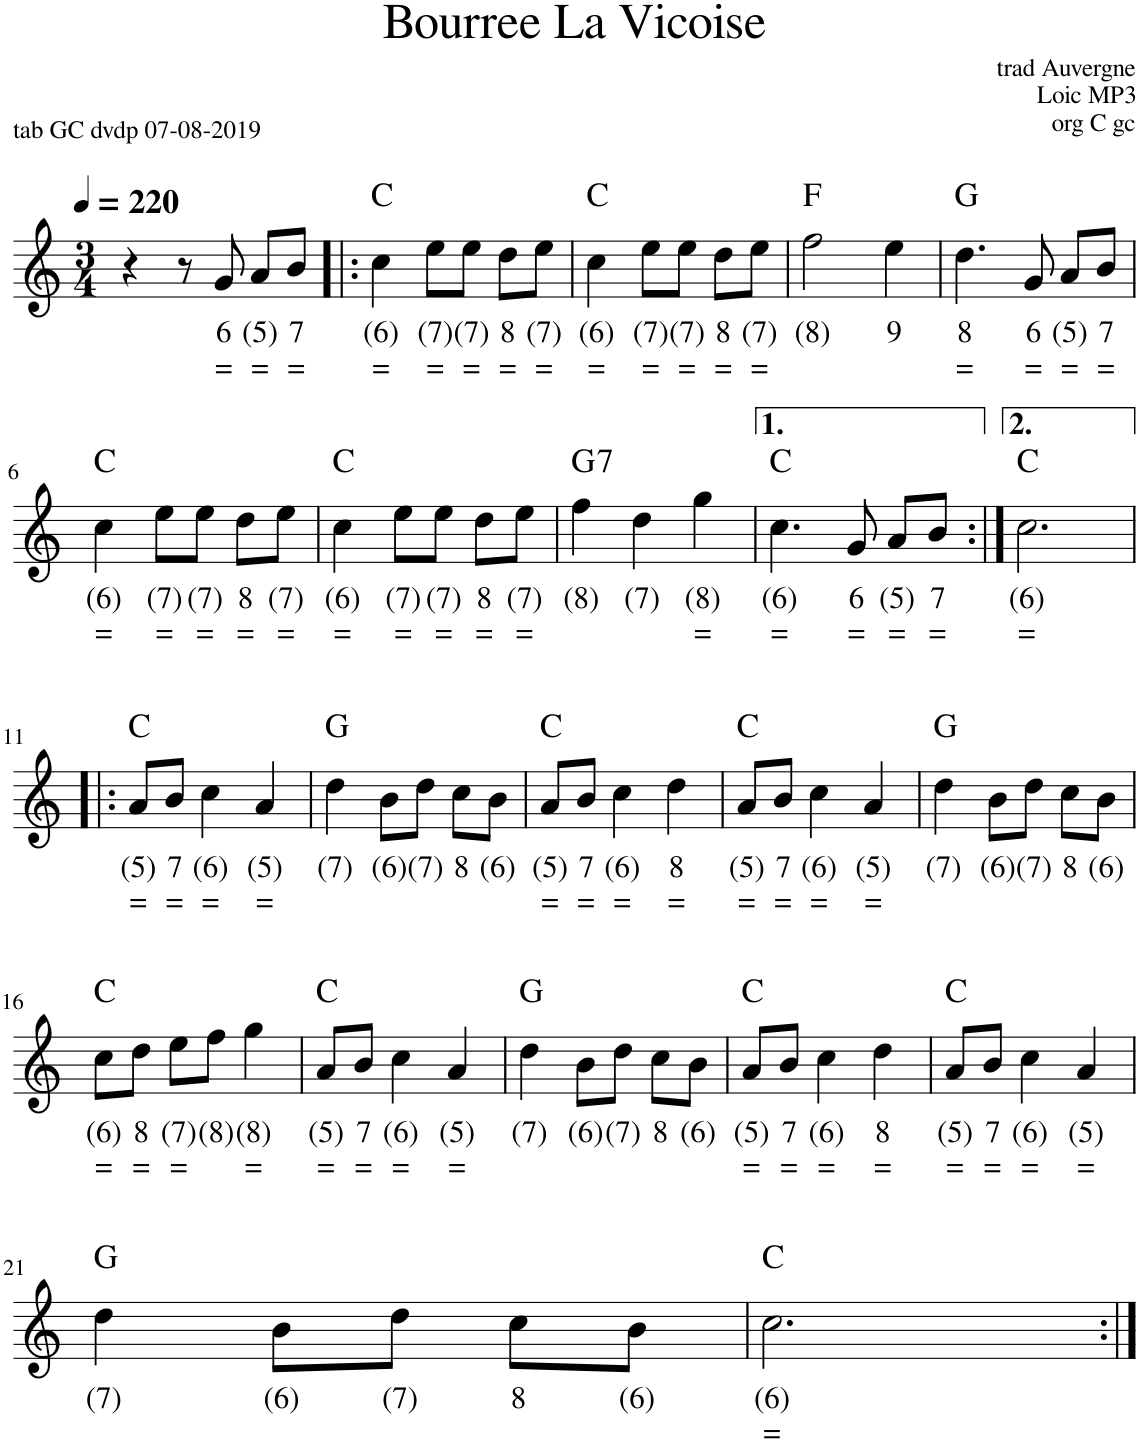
**kern	**text	**text	**harte
*part1	*part1	*part1	*part1
*staff1	*staff1	*staff1	*
*I"Accordeon	*	*	*
*I'Acc.	*	*	*
*clefG2	*	*	*
*k[]	*	*	*
*M3/4	*	*	*
*MM220	*	*	*
=1	=1	=1	=1
4r	.	.	.
8r	.	.	.
!	!LO:LY:b	!LO:LY:b	!
8g/	6	=	.
!	!LO:LY:b	!LO:LY:b	!
8a/L	(5)	=	.
!	!LO:LY:b	!LO:LY:b	!
8b/J	7	=	.
=2!|:	=2!|:	=2!|:	=2!|:
!	!LO:LY:b	!LO:LY:b	!
4cc\	(6)	=	C:maj
!	!LO:LY:b	!LO:LY:b	!
8ee\L	(7)	=	.
!	!LO:LY:b	!LO:LY:b	!
8ee\J	(7)	=	.
!	!LO:LY:b	!LO:LY:b	!
8dd\L	8	=	.
!	!LO:LY:b	!LO:LY:b	!
8ee\J	(7)	=	.
=3	=3	=3	=3
!	!LO:LY:b	!LO:LY:b	!
4cc\	(6)	=	C:maj
!	!LO:LY:b	!LO:LY:b	!
8ee\L	(7)	=	.
!	!LO:LY:b	!LO:LY:b	!
8ee\J	(7)	=	.
!	!LO:LY:b	!LO:LY:b	!
8dd\L	8	=	.
!	!LO:LY:b	!LO:LY:b	!
8ee\J	(7)	=	.
=4	=4	=4	=4
!	!LO:LY:b	!	!
2ff\	(8)	.	F:maj
!	!LO:LY:b	!	!
4ee\	9	.	.
=5	=5	=5	=5
!	!LO:LY:b	!LO:LY:b	!
4.dd\	8	=	G:maj
!	!LO:LY:b	!LO:LY:b	!
8g/	6	=	.
!	!LO:LY:b	!LO:LY:b	!
8a/L	(5)	=	.
!	!LO:LY:b	!LO:LY:b	!
8b/J	7	=	.
!!LO:LB:g=z
=6	=6	=6	=6
!	!LO:LY:b	!LO:LY:b	!
4cc\	(6)	=	C:maj
!	!LO:LY:b	!LO:LY:b	!
8ee\L	(7)	=	.
!	!LO:LY:b	!LO:LY:b	!
8ee\J	(7)	=	.
!	!LO:LY:b	!LO:LY:b	!
8dd\L	8	=	.
!	!LO:LY:b	!LO:LY:b	!
8ee\J	(7)	=	.
=7	=7	=7	=7
!	!LO:LY:b	!LO:LY:b	!
4cc\	(6)	=	C:maj
!	!LO:LY:b	!LO:LY:b	!
8ee\L	(7)	=	.
!	!LO:LY:b	!LO:LY:b	!
8ee\J	(7)	=	.
!	!LO:LY:b	!LO:LY:b	!
8dd\L	8	=	.
!	!LO:LY:b	!LO:LY:b	!
8ee\J	(7)	=	.
=8	=8	=8	=8
!	!LO:LY:b	!	!LO:H:kt=7
4ff\	(8)	.	G:7
!	!LO:LY:b	!	!
4dd\	(7)	.	.
!	!LO:LY:b	!LO:LY:b	!
4gg\	(8)	=	.
=9	=9	=9	=9
!	!LO:LY:b	!LO:LY:b	!
4.cc\	(6)	=	C:maj
!	!LO:LY:b	!LO:LY:b	!
8g/	6	=	.
!	!LO:LY:b	!LO:LY:b	!
8a/L	(5)	=	.
!	!LO:LY:b	!LO:LY:b	!
8b/J	7	=	.
=10:|!	=10:|!	=10:|!	=10:|!
!	!LO:LY:b	!LO:LY:b	!
2.cc\	(6)	=	C:maj
!!LO:LB:g=z
=11!|:	=11!|:	=11!|:	=11!|:
!	!LO:LY:b	!LO:LY:b	!
8a/L	(5)	=	C:maj
!	!LO:LY:b	!LO:LY:b	!
8b/J	7	=	.
!	!LO:LY:b	!LO:LY:b	!
4cc\	(6)	=	.
!	!LO:LY:b	!LO:LY:b	!
4a/	(5)	=	.
=12	=12	=12	=12
!	!LO:LY:b	!	!
4dd\	(7)	.	G:maj
!	!LO:LY:b	!	!
8b\L	(6)	.	.
!	!LO:LY:b	!	!
8dd\J	(7)	.	.
!	!LO:LY:b	!	!
8cc\L	8	.	.
!	!LO:LY:b	!	!
8b\J	(6)	.	.
=13	=13	=13	=13
!	!LO:LY:b	!LO:LY:b	!
8a/L	(5)	=	C:maj
!	!LO:LY:b	!LO:LY:b	!
8b/J	7	=	.
!	!LO:LY:b	!LO:LY:b	!
4cc\	(6)	=	.
!	!LO:LY:b	!LO:LY:b	!
4dd\	8	=	.
=14	=14	=14	=14
!	!LO:LY:b	!LO:LY:b	!
8a/L	(5)	=	C:maj
!	!LO:LY:b	!LO:LY:b	!
8b/J	7	=	.
!	!LO:LY:b	!LO:LY:b	!
4cc\	(6)	=	.
!	!LO:LY:b	!LO:LY:b	!
4a/	(5)	=	.
=15	=15	=15	=15
!	!LO:LY:b	!	!
4dd\	(7)	.	G:maj
!	!LO:LY:b	!	!
8b\L	(6)	.	.
!	!LO:LY:b	!	!
8dd\J	(7)	.	.
!	!LO:LY:b	!	!
8cc\L	8	.	.
!	!LO:LY:b	!	!
8b\J	(6)	.	.
!!LO:LB:g=z
=16	=16	=16	=16
!	!LO:LY:b	!LO:LY:b	!
8cc\L	(6)	=	C:maj
!	!LO:LY:b	!LO:LY:b	!
8dd\J	8	=	.
!	!LO:LY:b	!LO:LY:b	!
8ee\L	(7)	=	.
!	!LO:LY:b	!	!
8ff\J	(8)	.	.
!	!LO:LY:b	!LO:LY:b	!
4gg\	(8)	=	.
=17	=17	=17	=17
!	!LO:LY:b	!LO:LY:b	!
8a/L	(5)	=	C:maj
!	!LO:LY:b	!LO:LY:b	!
8b/J	7	=	.
!	!LO:LY:b	!LO:LY:b	!
4cc\	(6)	=	.
!	!LO:LY:b	!LO:LY:b	!
4a/	(5)	=	.
=18	=18	=18	=18
!	!LO:LY:b	!	!
4dd\	(7)	.	G:maj
!	!LO:LY:b	!	!
8b\L	(6)	.	.
!	!LO:LY:b	!	!
8dd\J	(7)	.	.
!	!LO:LY:b	!	!
8cc\L	8	.	.
!	!LO:LY:b	!	!
8b\J	(6)	.	.
=19	=19	=19	=19
!	!LO:LY:b	!LO:LY:b	!
8a/L	(5)	=	C:maj
!	!LO:LY:b	!LO:LY:b	!
8b/J	7	=	.
!	!LO:LY:b	!LO:LY:b	!
4cc\	(6)	=	.
!	!LO:LY:b	!LO:LY:b	!
4dd\	8	=	.
=20	=20	=20	=20
!	!LO:LY:b	!LO:LY:b	!
8a/L	(5)	=	C:maj
!	!LO:LY:b	!LO:LY:b	!
8b/J	7	=	.
!	!LO:LY:b	!LO:LY:b	!
4cc\	(6)	=	.
!	!LO:LY:b	!LO:LY:b	!
4a/	(5)	=	.
!!LO:LB:g=z
=21	=21	=21	=21
!	!LO:LY:b	!	!
4dd\	(7)	.	G:maj
!	!LO:LY:b	!	!
8b\L	(6)	.	.
!	!LO:LY:b	!	!
8dd\J	(7)	.	.
!	!LO:LY:b	!	!
8cc\L	8	.	.
!	!LO:LY:b	!	!
8b\J	(6)	.	.
=22	=22	=22	=22
!	!LO:LY:b	!LO:LY:b	!
2.cc\	(6)	=	C:maj
=:|!	=:|!	=:|!	=:|!
*-	*-	*-	*-
